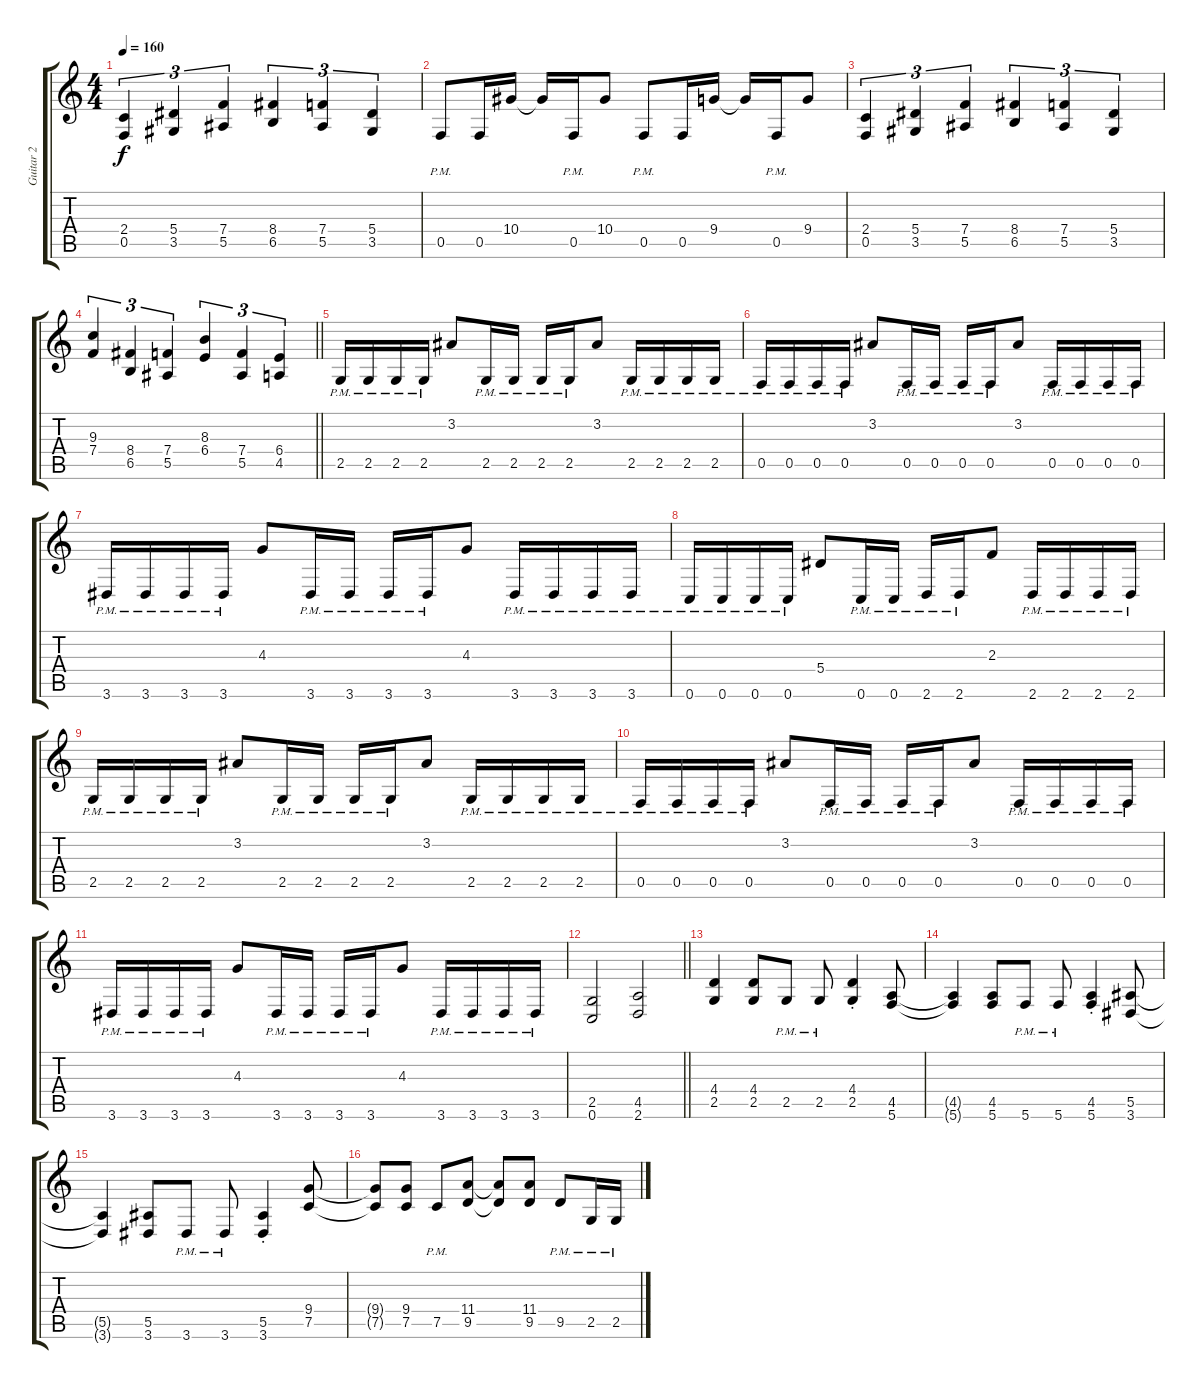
\track ("Guitar 2" "Guitar 2") {instrument distortionguitar}
\staff {score tabs}
\tuning (C4 G3 Eb3 Bb2 F2 C2) {hide}
\ts (4 4)
\tempo 160
\clef g2
\ks c
(2.4 0.5).4{tu (3 2) dy f} (5.4 3.5).4{tu (3 2)} (7.4 5.5).4{tu (3 2)} (8.4 6.5).4{tu (3 2)} (7.4 5.5).4{tu (3 2)} (5.4 3.5).4{tu (3 2)} |
0.5{pm}.8 0.5.16 10.4.16 10.4{t}.16 0.5{pm}.16 10.4.8 0.5{pm}.8 0.5.16 9.4.16 9.4{t}.16 0.5{pm}.16 9.4.8 |
(2.4 0.5).4{tu (3 2)} (5.4 3.5).4{tu (3 2)} (7.4 5.5).4{tu (3 2)} (8.4 6.5).4{tu (3 2)} (7.4 5.5).4{tu (3 2)} (5.4 3.5).4{tu (3 2)} |
\barLineRight lightlight
(9.3 7.4).4{tu (3 2)} (8.4 6.5).4{tu (3 2)} (7.4 5.5).4{tu (3 2)} (8.3 6.4).4{tu (3 2)} (7.4 5.5).4{tu (3 2)} (6.4 4.5).4{tu (3 2)} |
2.5{pm}.16 2.5{pm}.16 2.5{pm}.16 2.5{pm}.16 3.2.8 2.5{pm}.16 2.5{pm}.16 2.5{pm}.16 2.5{pm}.16 3.2.8 2.5{pm}.16 2.5{pm}.16 2.5{pm}.16 2.5{pm}.16 |
0.5{pm}.16 0.5{pm}.16 0.5{pm}.16 0.5{pm}.16 3.2.8 0.5{pm}.16 0.5{pm}.16 0.5{pm}.16 0.5{pm}.16 3.2.8 0.5{pm}.16 0.5{pm}.16 0.5{pm}.16 0.5{pm}.16 |
3.6{pm}.16 3.6{pm}.16 3.6{pm}.16 3.6{pm}.16 4.3.8 3.6{pm}.16 3.6{pm}.16 3.6{pm}.16 3.6{pm}.16 4.3.8 3.6{pm}.16 3.6{pm}.16 3.6{pm}.16 3.6{pm}.16 |
0.6{pm}.16 0.6{pm}.16 0.6{pm}.16 0.6{pm}.16 5.4.8 0.6{pm}.16 0.6{pm}.16 2.6{pm}.16 2.6{pm}.16 2.3.8 2.6{pm}.16 2.6{pm}.16 2.6{pm}.16 2.6{pm}.16 |
2.5{pm}.16 2.5{pm}.16 2.5{pm}.16 2.5{pm}.16 3.2.8 2.5{pm}.16 2.5{pm}.16 2.5{pm}.16 2.5{pm}.16 3.2.8 2.5{pm}.16 2.5{pm}.16 2.5{pm}.16 2.5{pm}.16 |
0.5{pm}.16 0.5{pm}.16 0.5{pm}.16 0.5{pm}.16 3.2.8 0.5{pm}.16 0.5{pm}.16 0.5{pm}.16 0.5{pm}.16 3.2.8 0.5{pm}.16 0.5{pm}.16 0.5{pm}.16 0.5{pm}.16 |
3.6{pm}.16 3.6{pm}.16 3.6{pm}.16 3.6{pm}.16 4.3.8 3.6{pm}.16 3.6{pm}.16 3.6{pm}.16 3.6{pm}.16 4.3.8 3.6{pm}.16 3.6{pm}.16 3.6{pm}.16 3.6{pm}.16 |
\barLineRight lightlight
(2.5 0.6).2 (4.5 2.6).2 |
(4.4 2.5).4 (4.4 2.5).8 2.5{pm}.8 2.5{pm}.8 (4.4{st} 2.5{st}).4 (4.5 5.6).8 |
(4.5{t} 5.6{t}).4 (4.5 5.6).8 5.6{pm}.8 5.6{pm}.8 (4.5{st} 5.6{st}).4 (5.5 3.6).8 |
(5.5{t} 3.6{t}).4 (5.5 3.6).8 3.6{pm}.8 3.6{pm}.8 (5.5{st} 3.6{st}).4 (9.4 7.5).8 |
(9.4{t} 7.5{t}).8 (9.4 7.5).8 7.5{pm}.8 (11.4 9.5).8 (11.4{t} 9.5{t}).8 (11.4 9.5).8 9.5{pm}.8 2.5{pm}.16 2.5{pm}.16
